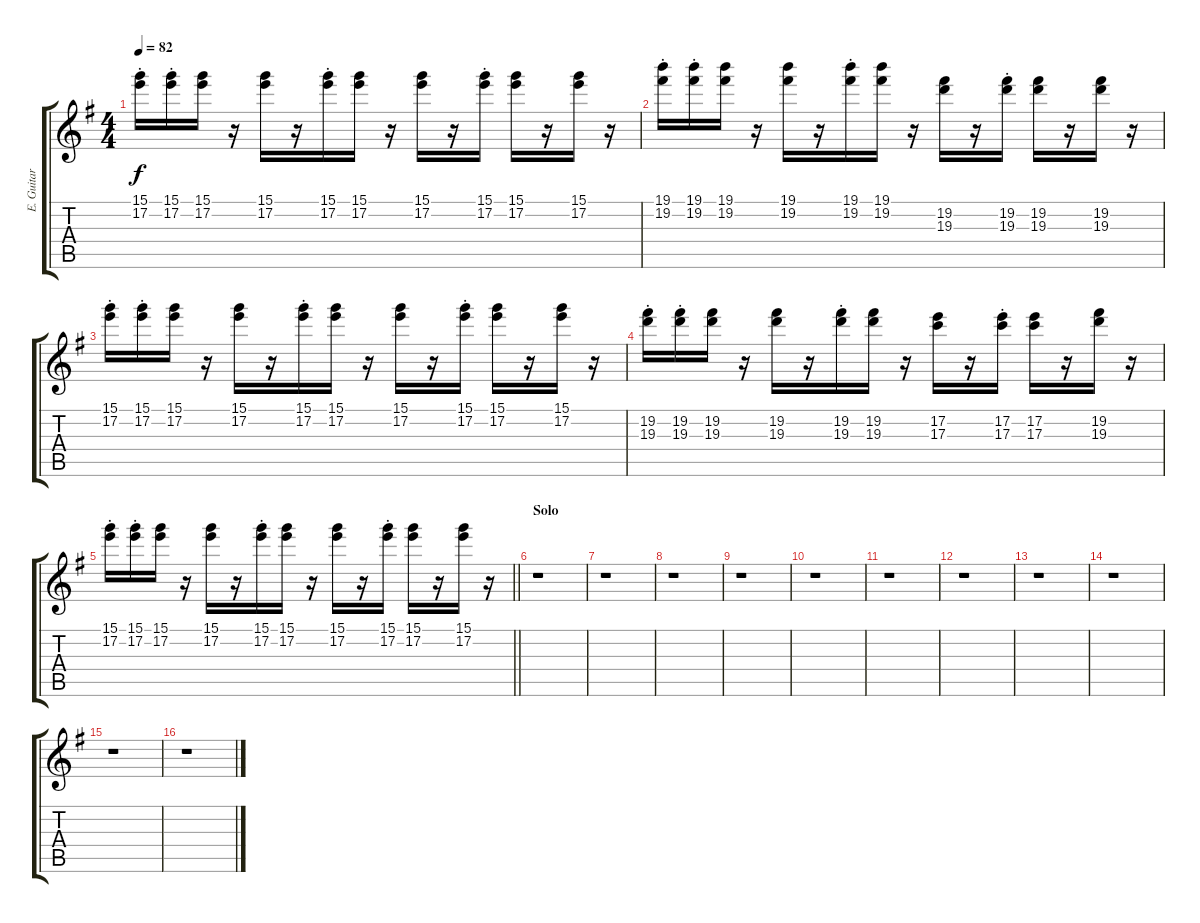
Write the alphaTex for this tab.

\track ("E. Guitar II" "E. Guitar ") {instrument electricguitarclean}
\staff {score tabs}
\tuning (E4 B3 G3 D3 A2 E2) {hide}
\ts (4 4)
\tempo 82
\clef g2
\ks g
(15.1{st} 17.2{st}).16{dy f} (15.1{st} 17.2{st}).16 (15.1 17.2).16 r.16 (15.1 17.2).16 r.16 (15.1{st} 17.2{st}).16 (15.1 17.2).16 r.16 (15.1 17.2).16 r.16 (15.1{st} 17.2{st}).16 (15.1 17.2).16 r.16 (15.1 17.2).16 r.16 |
(19.1{st} 19.2{st}).16 (19.1{st} 19.2{st}).16 (19.1 19.2).16 r.16 (19.1 19.2).16 r.16 (19.1{st} 19.2{st}).16 (19.1 19.2).16 r.16 (19.2 19.3).16 r.16 (19.2{st} 19.3{st}).16 (19.2 19.3).16 r.16 (19.2 19.3).16 r.16 |
(15.1{st} 17.2{st}).16 (15.1{st} 17.2{st}).16 (15.1 17.2).16 r.16 (15.1 17.2).16 r.16 (15.1{st} 17.2{st}).16 (15.1 17.2).16 r.16 (15.1 17.2).16 r.16 (15.1{st} 17.2{st}).16 (15.1 17.2).16 r.16 (15.1 17.2).16 r.16 |
(19.2{st} 19.3{st}).16 (19.2{st} 19.3{st}).16 (19.2 19.3).16 r.16 (19.2 19.3).16 r.16 (19.2{st} 19.3{st}).16 (19.2 19.3).16 r.16 (17.2 17.3).16 r.16 (17.2{st} 17.3{st}).16 (17.2 17.3).16 r.16 (19.2 19.3).16 r.16 |
\barLineRight lightlight
(15.1{st} 17.2{st}).16 (15.1{st} 17.2{st}).16 (15.1 17.2).16 r.16 (15.1 17.2).16 r.16 (15.1{st} 17.2{st}).16 (15.1 17.2).16 r.16 (15.1 17.2).16 r.16 (15.1{st} 17.2{st}).16 (15.1 17.2).16 r.16 (15.1 17.2).16 r.16 |
\section ("" "Solo")
r.1 |
r.1 |
r.1 |
r.1 |
r.1 |
r.1 |
r.1 |
r.1 |
r.1 |
r.1 |
r.1
